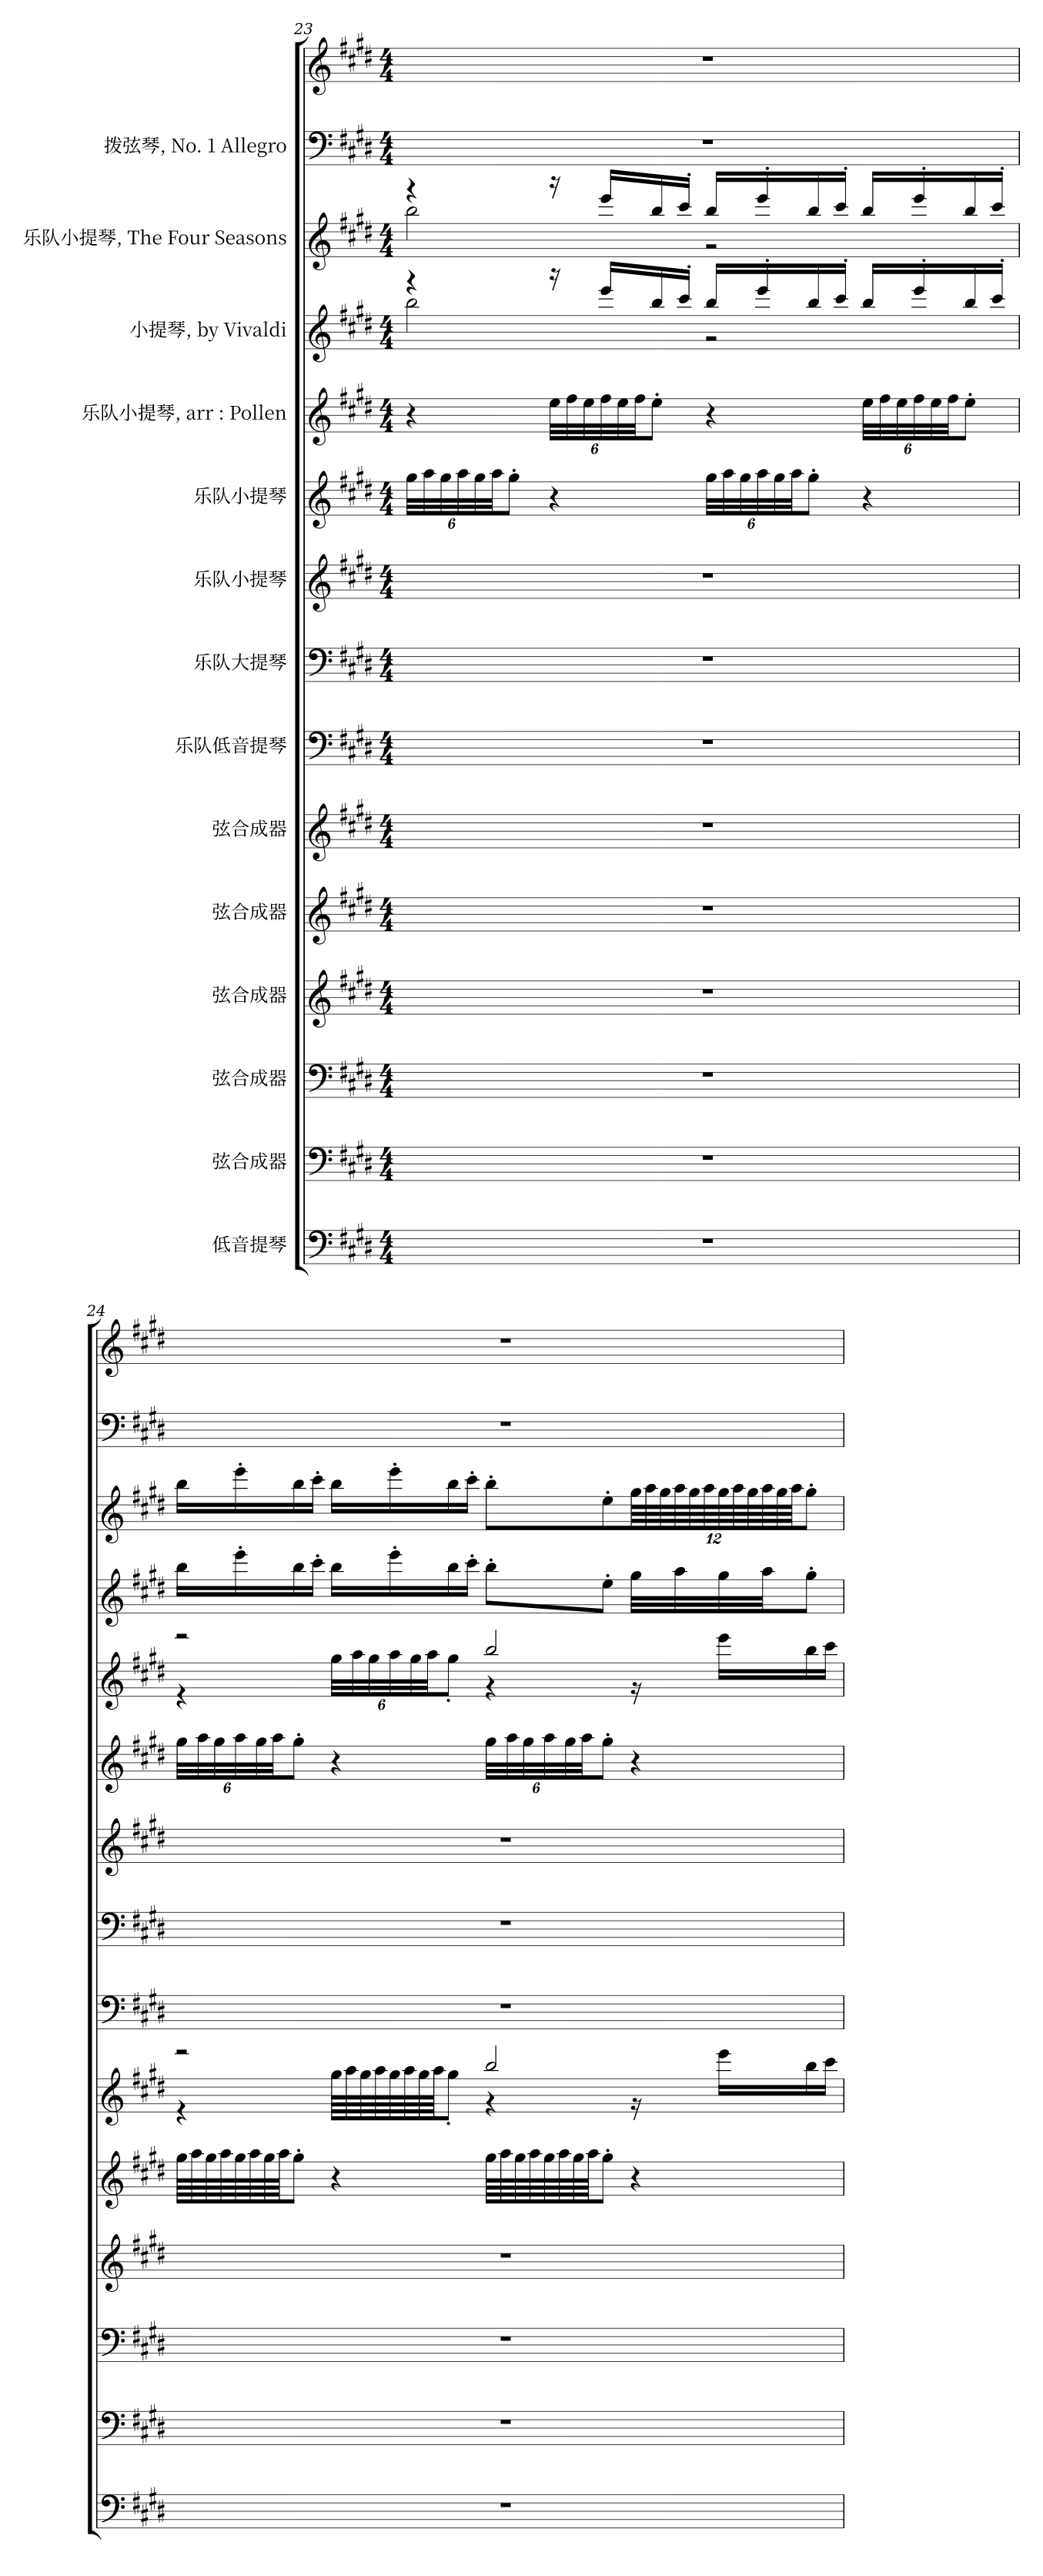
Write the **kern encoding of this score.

**kern	**kern	**kern	**kern	**kern	**kern	**kern	**kern	**kern	**kern	**kern	**kern	**kern	**kern	**kern
*part14	*part13	*part12	*part11	*part10	*part9	*part8	*part7	*part6	*part5	*part4	*part3	*part2	*part1	*part1
*staff15	*staff14	*staff13	*staff12	*staff11	*staff10	*staff9	*staff8	*staff7	*staff6	*staff5	*staff4	*staff3	*staff2	*staff1
*I"低音提琴	*I"弦合成器	*I"弦合成器	*I"弦合成器	*I"弦合成器	*I"弦合成器	*I"乐队低音提琴	*I"乐队大提琴	*I"乐队小提琴	*I"乐队小提琴	*I"乐队小提琴, arr : Pollen	*I"小提琴, by Vivaldi	*I"乐队小提琴, The Four Seasons	*I"拨弦琴, No. 1 Allegro	*
!!LO:PB:g=z
*clefF4	*clefF4	*clefF4	*clefG2	*clefG2	*clefG2	*clefF4	*clefF4	*clefG2	*clefG2	*clefG2	*clefG2	*clefG2	*clefF4	*clefG2
*ITrd7c12	*	*	*	*	*	*ITrd7c12	*	*	*	*	*	*	*	*
*k[f#c#g#d#]	*k[f#c#g#d#]	*k[f#c#g#d#]	*k[f#c#g#d#]	*k[f#c#g#d#]	*k[f#c#g#d#]	*k[f#c#g#d#]	*k[f#c#g#d#]	*k[f#c#g#d#]	*k[f#c#g#d#]	*k[f#c#g#d#]	*k[f#c#g#d#]	*k[f#c#g#d#]	*k[f#c#g#d#]	*k[f#c#g#d#]
*M4/4	*M4/4	*M4/4	*M4/4	*M4/4	*M4/4	*M4/4	*M4/4	*M4/4	*M4/4	*M4/4	*M4/4	*M4/4	*M4/4	*M4/4
*	*	*	*	*	*	*	*	*	*Xbrackettup	*	*	*	*	*
=23	=23	=23	=23	=23	=23	=23	=23	=23	=23	=23	=23	=23	=23	=23
*	*	*	*	*	*	*	*	*	*	*	*^	*^	*	*
1r	1r	1r	1r	1r	1r	1r	1r	1r	48gg#\LLL	4r	4r	2bb\	4r	2bb\	1r	1r
.	.	.	.	.	.	.	.	.	48aa\	.	.	.	.	.	.	.
.	.	.	.	.	.	.	.	.	48gg#\	.	.	.	.	.	.	.
.	.	.	.	.	.	.	.	.	48aa\	.	.	.	.	.	.	.
.	.	.	.	.	.	.	.	.	48gg#\	.	.	.	.	.	.	.
.	.	.	.	.	.	.	.	.	48aa\JJ	.	.	.	.	.	.	.
.	.	.	.	.	.	.	.	.	8gg#'\J	.	.	.	.	.	.	.
*	*	*	*	*	*	*	*	*	*	*Xbrackettup	*	*	*	*	*	*
.	.	.	.	.	.	.	.	.	4r	48ee\LLL	16r	.	16r	.	.	.
.	.	.	.	.	.	.	.	.	.	48ff#\	.	.	.	.	.	.
.	.	.	.	.	.	.	.	.	.	48ee\	.	.	.	.	.	.
.	.	.	.	.	.	.	.	.	.	48ff#\	16eee/LL	.	16eee/LL	.	.	.
.	.	.	.	.	.	.	.	.	.	48ee\	.	.	.	.	.	.
.	.	.	.	.	.	.	.	.	.	48ff#\JJ	.	.	.	.	.	.
.	.	.	.	.	.	.	.	.	.	8ee'\J	16bb/	.	16bb/	.	.	.
.	.	.	.	.	.	.	.	.	.	.	16ccc#'/JJ	.	16ccc#'/JJ	.	.	.
.	.	.	.	.	.	.	.	.	48gg#\LLL	4r	16bb/LL	2r	16bb/LL	2r	.	.
.	.	.	.	.	.	.	.	.	48aa\	.	.	.	.	.	.	.
.	.	.	.	.	.	.	.	.	48gg#\	.	.	.	.	.	.	.
.	.	.	.	.	.	.	.	.	48aa\	.	16eee'/	.	16eee'/	.	.	.
.	.	.	.	.	.	.	.	.	48gg#\	.	.	.	.	.	.	.
.	.	.	.	.	.	.	.	.	48aa\JJ	.	.	.	.	.	.	.
.	.	.	.	.	.	.	.	.	8gg#'\J	.	16bb/	.	16bb/	.	.	.
.	.	.	.	.	.	.	.	.	.	.	16ccc#'/JJ	.	16ccc#'/JJ	.	.	.
.	.	.	.	.	.	.	.	.	4r	48ee\LLL	16bb/LL	.	16bb/LL	.	.	.
.	.	.	.	.	.	.	.	.	.	48ff#\	.	.	.	.	.	.
.	.	.	.	.	.	.	.	.	.	48ee\	.	.	.	.	.	.
.	.	.	.	.	.	.	.	.	.	48ff#\	16eee'/	.	16eee'/	.	.	.
.	.	.	.	.	.	.	.	.	.	48ee\	.	.	.	.	.	.
.	.	.	.	.	.	.	.	.	.	48ff#\JJ	.	.	.	.	.	.
.	.	.	.	.	.	.	.	.	.	8ee'\J	16bb/	.	16bb/	.	.	.
.	.	.	.	.	.	.	.	.	.	.	16ccc#'/JJ	.	16ccc#'/JJ	.	.	.
*	*	*	*	*	*	*	*	*	*	*	*v	*v	*	*	*	*
*	*	*	*	*	*	*	*	*	*	*	*	*v	*v	*	*
!!LO:PB:g=z
=24	=24	=24	=24	=24	=24	=24	=24	=24	=24	=24	=24	=24	=24	=24
*	*	*	*	*	*^	*	*	*	*	*^	*	*	*	*
1r	1r	1r	1r	64gg#\LLLL	2r	4r	1r	1r	1r	48gg#\LLL	2r	4r	16bb\LL	16bb\LL	1r	1r
.	.	.	.	64aa\	.	.	.	.	.	.	.	.	.	.	.	.
.	.	.	.	.	.	.	.	.	.	48aa\	.	.	.	.	.	.
.	.	.	.	64gg#\	.	.	.	.	.	.	.	.	.	.	.	.
.	.	.	.	.	.	.	.	.	.	48gg#\	.	.	.	.	.	.
.	.	.	.	64aa\	.	.	.	.	.	.	.	.	.	.	.	.
.	.	.	.	64gg#\	.	.	.	.	.	48aa\	.	.	16eee'\	16eee'\	.	.
.	.	.	.	64aa\	.	.	.	.	.	.	.	.	.	.	.	.
.	.	.	.	.	.	.	.	.	.	48gg#\	.	.	.	.	.	.
.	.	.	.	64gg#\	.	.	.	.	.	.	.	.	.	.	.	.
.	.	.	.	.	.	.	.	.	.	48aa\JJ	.	.	.	.	.	.
.	.	.	.	64aa\JJJ	.	.	.	.	.	.	.	.	.	.	.	.
.	.	.	.	8gg#'\J	.	.	.	.	.	8gg#'\J	.	.	16bb\	16bb\	.	.
.	.	.	.	.	.	.	.	.	.	.	.	.	16ccc#'\JJ	16ccc#'\JJ	.	.
.	.	.	.	4r	.	64gg#\LLLL	.	.	.	4r	.	48gg#\LLL	16bb\LL	16bb\LL	.	.
.	.	.	.	.	.	64aa\	.	.	.	.	.	.	.	.	.	.
.	.	.	.	.	.	.	.	.	.	.	.	48aa\	.	.	.	.
.	.	.	.	.	.	64gg#\	.	.	.	.	.	.	.	.	.	.
.	.	.	.	.	.	.	.	.	.	.	.	48gg#\	.	.	.	.
.	.	.	.	.	.	64aa\	.	.	.	.	.	.	.	.	.	.
.	.	.	.	.	.	64gg#\	.	.	.	.	.	48aa\	16eee'\	16eee'\	.	.
.	.	.	.	.	.	64aa\	.	.	.	.	.	.	.	.	.	.
.	.	.	.	.	.	.	.	.	.	.	.	48gg#\	.	.	.	.
.	.	.	.	.	.	64gg#\	.	.	.	.	.	.	.	.	.	.
.	.	.	.	.	.	.	.	.	.	.	.	48aa\JJ	.	.	.	.
.	.	.	.	.	.	64aa\JJJ	.	.	.	.	.	.	.	.	.	.
.	.	.	.	.	.	8gg#'\J	.	.	.	.	.	8gg#'\J	16bb\	16bb\	.	.
.	.	.	.	.	.	.	.	.	.	.	.	.	16ccc#'\JJ	16ccc#'\JJ	.	.
.	.	.	.	64gg#\LLLL	2bb/	4r	.	.	.	48gg#\LLL	2bb/	4r	8bb'\L	8bb'\L	.	.
.	.	.	.	64aa\	.	.	.	.	.	.	.	.	.	.	.	.
.	.	.	.	.	.	.	.	.	.	48aa\	.	.	.	.	.	.
.	.	.	.	64gg#\	.	.	.	.	.	.	.	.	.	.	.	.
.	.	.	.	.	.	.	.	.	.	48gg#\	.	.	.	.	.	.
.	.	.	.	64aa\	.	.	.	.	.	.	.	.	.	.	.	.
.	.	.	.	64gg#\	.	.	.	.	.	48aa\	.	.	.	.	.	.
.	.	.	.	64aa\	.	.	.	.	.	.	.	.	.	.	.	.
.	.	.	.	.	.	.	.	.	.	48gg#\	.	.	.	.	.	.
.	.	.	.	64gg#\	.	.	.	.	.	.	.	.	.	.	.	.
.	.	.	.	.	.	.	.	.	.	48aa\JJ	.	.	.	.	.	.
.	.	.	.	64aa\JJJ	.	.	.	.	.	.	.	.	.	.	.	.
.	.	.	.	8gg#'\J	.	.	.	.	.	8gg#'\J	.	.	8ee'\J	8ee'\	.	.
*	*	*	*	*	*	*	*	*	*	*	*	*	*	*Xbrackettup	*	*
.	.	.	.	4r	.	16r	.	.	.	4r	.	16r	32gg#\LLL	96gg#\LLL	.	.
.	.	.	.	.	.	.	.	.	.	.	.	.	.	96aa\	.	.
.	.	.	.	.	.	.	.	.	.	.	.	.	.	96gg#\	.	.
.	.	.	.	.	.	.	.	.	.	.	.	.	32aa\	96aa\	.	.
.	.	.	.	.	.	.	.	.	.	.	.	.	.	96gg#\	.	.
.	.	.	.	.	.	.	.	.	.	.	.	.	.	96aa\	.	.
.	.	.	.	.	.	16eee\LL	.	.	.	.	.	16eee\LL	32gg#\	96gg#\	.	.
.	.	.	.	.	.	.	.	.	.	.	.	.	.	96aa\	.	.
.	.	.	.	.	.	.	.	.	.	.	.	.	.	96gg#\	.	.
.	.	.	.	.	.	.	.	.	.	.	.	.	32aa\JJ	96aa\	.	.
.	.	.	.	.	.	.	.	.	.	.	.	.	.	96gg#\	.	.
.	.	.	.	.	.	.	.	.	.	.	.	.	.	96aa\JJJ	.	.
.	.	.	.	.	.	16bb\	.	.	.	.	.	16bb\	8gg#'\J	8gg#'\J	.	.
.	.	.	.	.	.	16ccc#\JJ	.	.	.	.	.	16ccc#\JJ	.	.	.	.
*	*	*	*	*	*v	*v	*	*	*	*	*v	*v	*	*	*	*
=	=	=	=	=	=	=	=	=	=	=	=	=	=	=
*-	*-	*-	*-	*-	*-	*-	*-	*-	*-	*-	*-	*-	*-	*-
